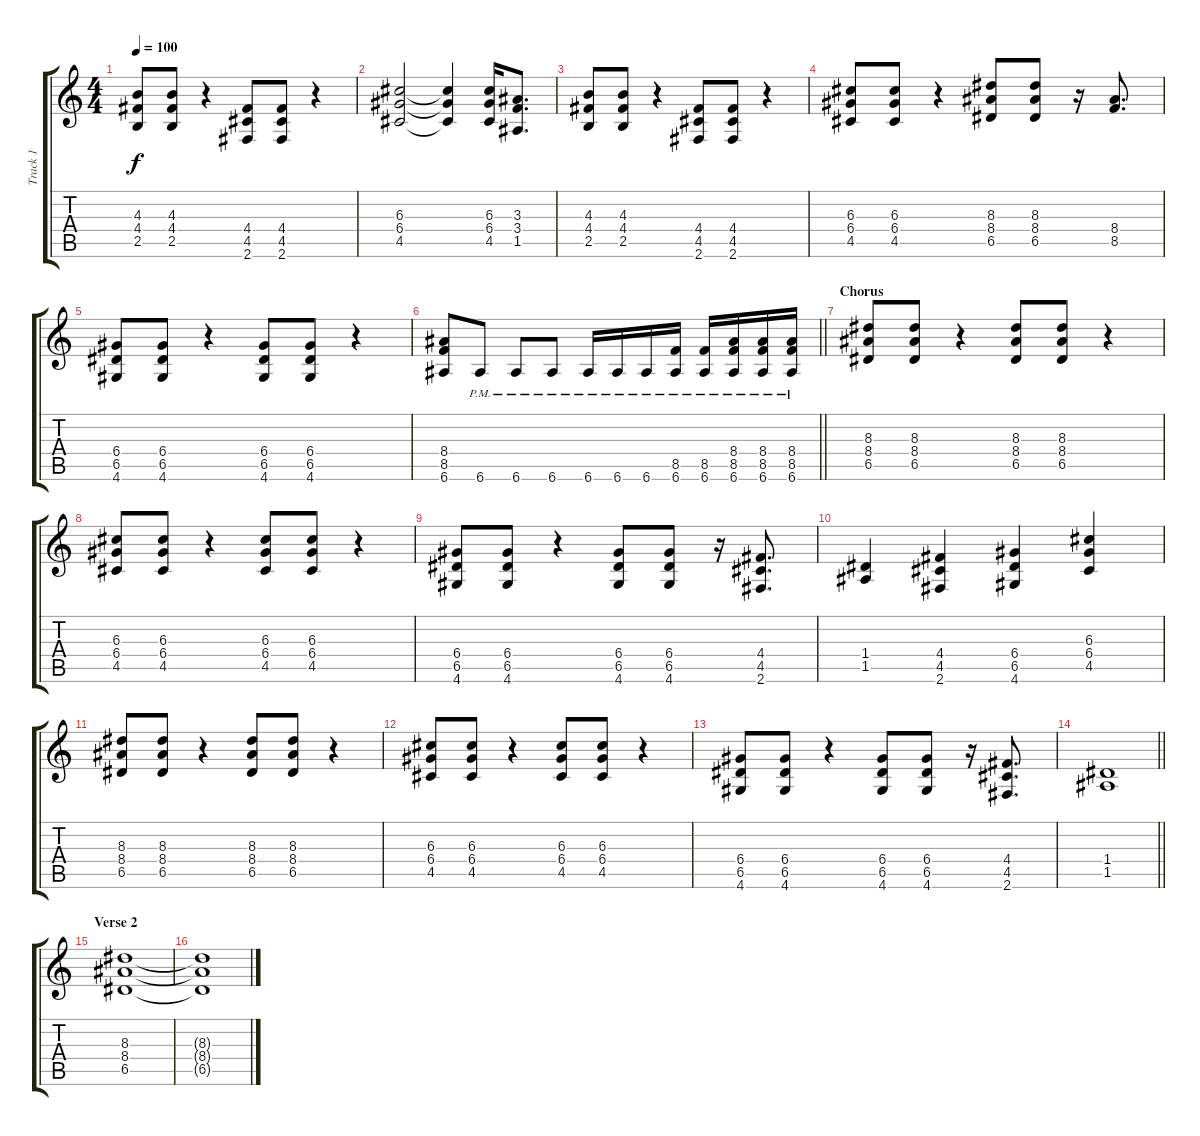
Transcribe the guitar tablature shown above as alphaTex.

\track ("Track 1" "Track 1") {instrument distortionguitar}
\staff {score tabs}
\tuning (E4 B3 G3 D3 A2 E2) {hide}
\ts (4 4)
\tempo 100
\clef g2
\ks c
(4.3 4.4 2.5).8{dy f} (4.3 4.4 2.5).8 r.4 (4.4 4.5 2.6).8 (4.4 4.5 2.6).8 r.4 |
(6.3 6.4 4.5).2 (6.3{t} 6.4{t} 4.5{t}).4 (6.3 6.4 4.5).16 (3.3 3.4 1.5).8{d} |
(4.3 4.4 2.5).8 (4.3 4.4 2.5).8 r.4 (4.4 4.5 2.6).8 (4.4 4.5 2.6).8 r.4 |
(6.3 6.4 4.5).8 (6.3 6.4 4.5).8 r.4 (8.3 8.4 6.5).8 (8.3 8.4 6.5).8 r.16 (8.4 8.5).8{d} |
(6.4 6.5 4.6).8 (6.4 6.5 4.6).8 r.4 (6.4 6.5 4.6).8 (6.4 6.5 4.6).8 r.4 |
\barLineRight lightlight
(8.4 8.5 6.6).8 6.6{pm}.8 6.6{pm}.8 6.6{pm}.8 6.6{pm}.16 6.6{pm}.16 6.6{pm}.16 (8.5{pm} 6.6{pm}).16 (8.5{pm} 6.6{pm}).16 (8.4{pm} 8.5{pm} 6.6{pm}).16 (8.4{pm} 8.5{pm} 6.6{pm}).16 (8.4{pm} 8.5{pm} 6.6{pm}).16 |
\section ("" "Chorus")
(8.3 8.4 6.5).8 (8.3 8.4 6.5).8 r.4 (8.3 8.4 6.5).8 (8.3 8.4 6.5).8 r.4 |
(6.3 6.4 4.5).8 (6.3 6.4 4.5).8 r.4 (6.3 6.4 4.5).8 (6.3 6.4 4.5).8 r.4 |
(6.4 6.5 4.6).8 (6.4 6.5 4.6).8 r.4 (6.4 6.5 4.6).8 (6.4 6.5 4.6).8 r.16 (4.4 4.5 2.6).8{d} |
(1.4 1.5).4 (4.4 4.5 2.6).4 (6.4 6.5 4.6).4 (6.3 6.4 4.5).4 |
(8.3 8.4 6.5).8 (8.3 8.4 6.5).8 r.4 (8.3 8.4 6.5).8 (8.3 8.4 6.5).8 r.4 |
(6.3 6.4 4.5).8 (6.3 6.4 4.5).8 r.4 (6.3 6.4 4.5).8 (6.3 6.4 4.5).8 r.4 |
(6.4 6.5 4.6).8 (6.4 6.5 4.6).8 r.4 (6.4 6.5 4.6).8 (6.4 6.5 4.6).8 r.16 (4.4 4.5 2.6).8{d} |
\barLineRight lightlight
(1.4 1.5).1 |
\section ("" "Verse 2")
(8.3 8.4 6.5).1 |
(8.3{t} 8.4{t} 6.5{t}).1
